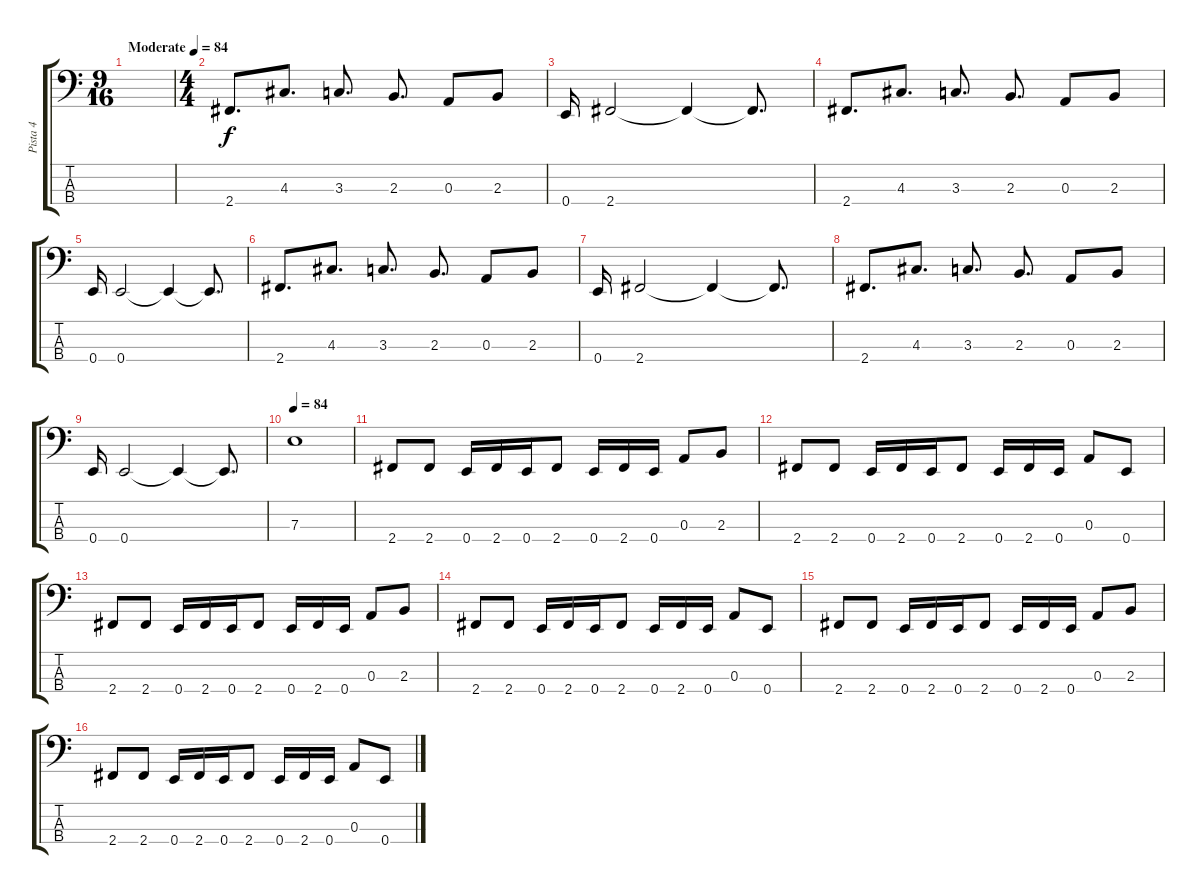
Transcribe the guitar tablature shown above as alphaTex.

\track ("Pista 4" "Pista 4") {instrument electricbassfinger}
\staff {score tabs}
\tuning (G2 D2 A1 E1) {hide}
\ts (9 16)
\tempo (84 "Moderate")
\clef f4
\ks c
|
\ts (4 4)
2.4.8{d} 4.3.8{d} 3.3.8{d} 2.3.8{d} 0.3.8 2.3.8 |
0.4.16 2.4.2 2.4{t}.4 2.4{t}.8{d} |
2.4.8{d} 4.3.8{d} 3.3.8{d} 2.3.8{d} 0.3.8 2.3.8 |
0.4.16 0.4.2 0.4{t}.4 0.4{t}.8{d} |
2.4.8{d} 4.3.8{d} 3.3.8{d} 2.3.8{d} 0.3.8 2.3.8 |
0.4.16 2.4.2 2.4{t}.4 2.4{t}.8{d} |
2.4.8{d} 4.3.8{d} 3.3.8{d} 2.3.8{d} 0.3.8 2.3.8 |
0.4.16 0.4.2 0.4{t}.4 0.4{t}.8{d} |
\tempo 84
7.3.1 |
2.4.8 2.4.8 0.4.16 2.4.16 0.4.16 2.4.8 0.4.16 2.4.16 0.4.16 0.3.8 2.3.8 |
2.4.8 2.4.8 0.4.16 2.4.16 0.4.16 2.4.8 0.4.16 2.4.16 0.4.16 0.3.8 0.4.8 |
2.4.8 2.4.8 0.4.16 2.4.16 0.4.16 2.4.8 0.4.16 2.4.16 0.4.16 0.3.8 2.3.8 |
2.4.8 2.4.8 0.4.16 2.4.16 0.4.16 2.4.8 0.4.16 2.4.16 0.4.16 0.3.8 0.4.8 |
2.4.8 2.4.8 0.4.16 2.4.16 0.4.16 2.4.8 0.4.16 2.4.16 0.4.16 0.3.8 2.3.8 |
2.4.8 2.4.8 0.4.16 2.4.16 0.4.16 2.4.8 0.4.16 2.4.16 0.4.16 0.3.8 0.4.8
